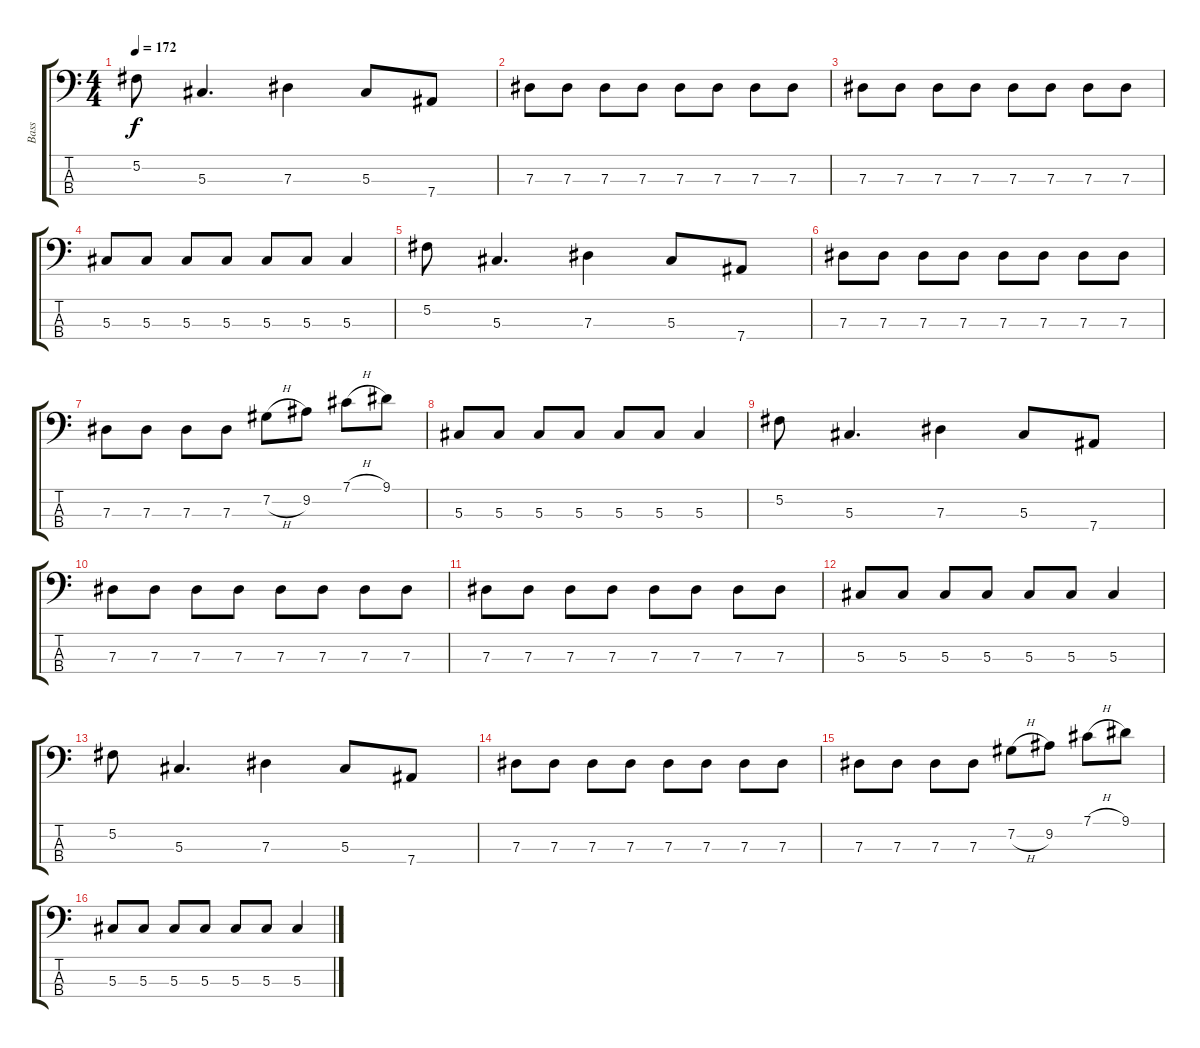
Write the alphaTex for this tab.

\track ("Bass" "Bass") {instrument electricbassfinger}
\staff {score tabs}
\tuning (Gb2 Db2 Ab1 Eb1) {hide}
\ts (4 4)
\tempo 172
\clef f4
\ks c
5.2.8{dy f} 5.3.4{d} 7.3.4 5.3.8 7.4.8 |
7.3.8 7.3.8 7.3.8 7.3.8 7.3.8 7.3.8 7.3.8 7.3.8 |
7.3.8 7.3.8 7.3.8 7.3.8 7.3.8 7.3.8 7.3.8 7.3.8 |
5.3.8 5.3.8 5.3.8 5.3.8 5.3.8 5.3.8 5.3.4 |
5.2.8 5.3.4{d} 7.3.4 5.3.8 7.4.8 |
7.3.8 7.3.8 7.3.8 7.3.8 7.3.8 7.3.8 7.3.8 7.3.8 |
7.3.8 7.3.8 7.3.8 7.3.8 7.2{h}.8 9.2.8 7.1{h}.8 9.1.8 |
5.3.8 5.3.8 5.3.8 5.3.8 5.3.8 5.3.8 5.3.4 |
5.2.8 5.3.4{d} 7.3.4 5.3.8 7.4.8 |
7.3.8 7.3.8 7.3.8 7.3.8 7.3.8 7.3.8 7.3.8 7.3.8 |
7.3.8 7.3.8 7.3.8 7.3.8 7.3.8 7.3.8 7.3.8 7.3.8 |
5.3.8 5.3.8 5.3.8 5.3.8 5.3.8 5.3.8 5.3.4 |
5.2.8 5.3.4{d} 7.3.4 5.3.8 7.4.8 |
7.3.8 7.3.8 7.3.8 7.3.8 7.3.8 7.3.8 7.3.8 7.3.8 |
7.3.8 7.3.8 7.3.8 7.3.8 7.2{h}.8 9.2.8 7.1{h}.8 9.1.8 |
5.3.8 5.3.8 5.3.8 5.3.8 5.3.8 5.3.8 5.3.4
